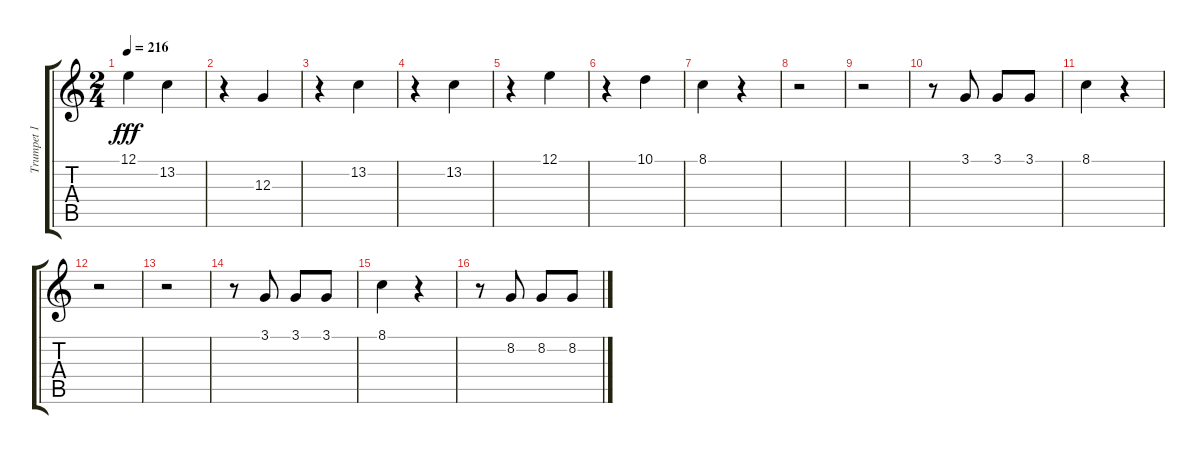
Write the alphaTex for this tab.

\track ("Trumpet 1" "Trumpet 1") {instrument trumpet}
\staff {score tabs}
\tuning (E4 B3 G3 D3 A2 E2) {hide}
\ts (2 4)
\tempo 216
\clef g2
\ks c
12.1.4{dy fff} 13.2.4 |
r.4 12.3.4 |
r.4 13.2.4 |
r.4 13.2.4 |
r.4 12.1.4 |
r.4 10.1.4 |
8.1.4 r.4 |
r.2 |
r.2 |
r.8 3.1.8 3.1.8 3.1.8 |
8.1.4 r.4 |
r.2 |
r.2 |
r.8 3.1.8 3.1.8 3.1.8 |
8.1.4 r.4 |
r.8 8.2.8 8.2.8 8.2.8
